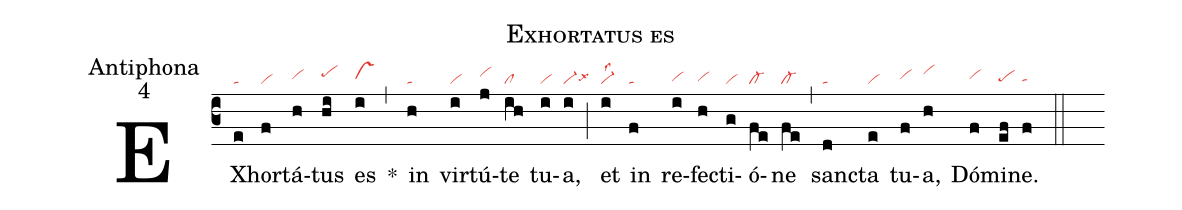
name:Exhortatus es;
office-part:Antiphona;
mode:4;
nabc-lines:1;
%%
(c3)
EX(e|ta)hor(f|vi)tá(h|vihh)tus(hi|pehi) es(i|vshh) *(,)
in(h|ta) vir(i|vi)tú(j|vihi)te(ih|cl) tu(i|vi)a,(i|vi-lsx6) (;)
et(i|vi-lss2) in(f|ta) re(i|vihg)fe(h|vihg)cti(g|vi)ó(fe|cl-)ne(fe|cl-) (,)
san(d|ta)cta(e|vi) tu(f|vihh)a,(h|vihj) Dó(f|vihh)mi(ef|pehg)ne.(f///|tahg) (::)
